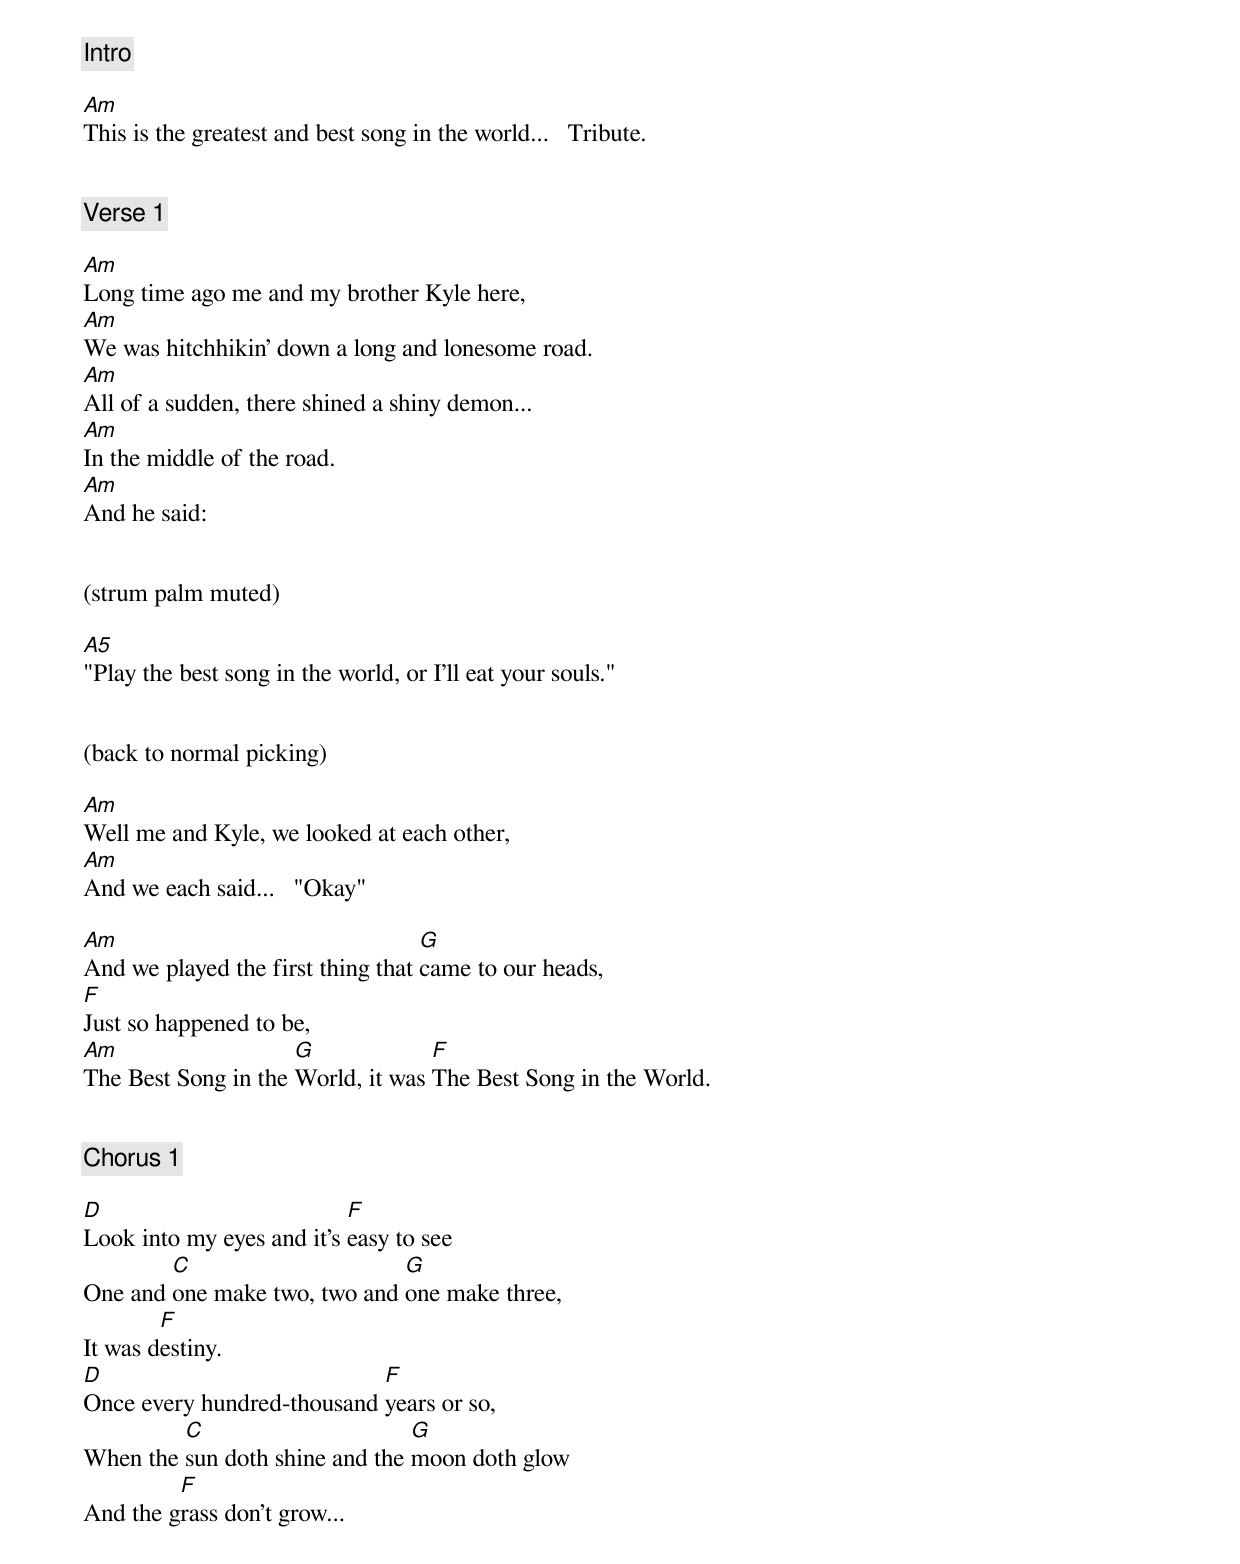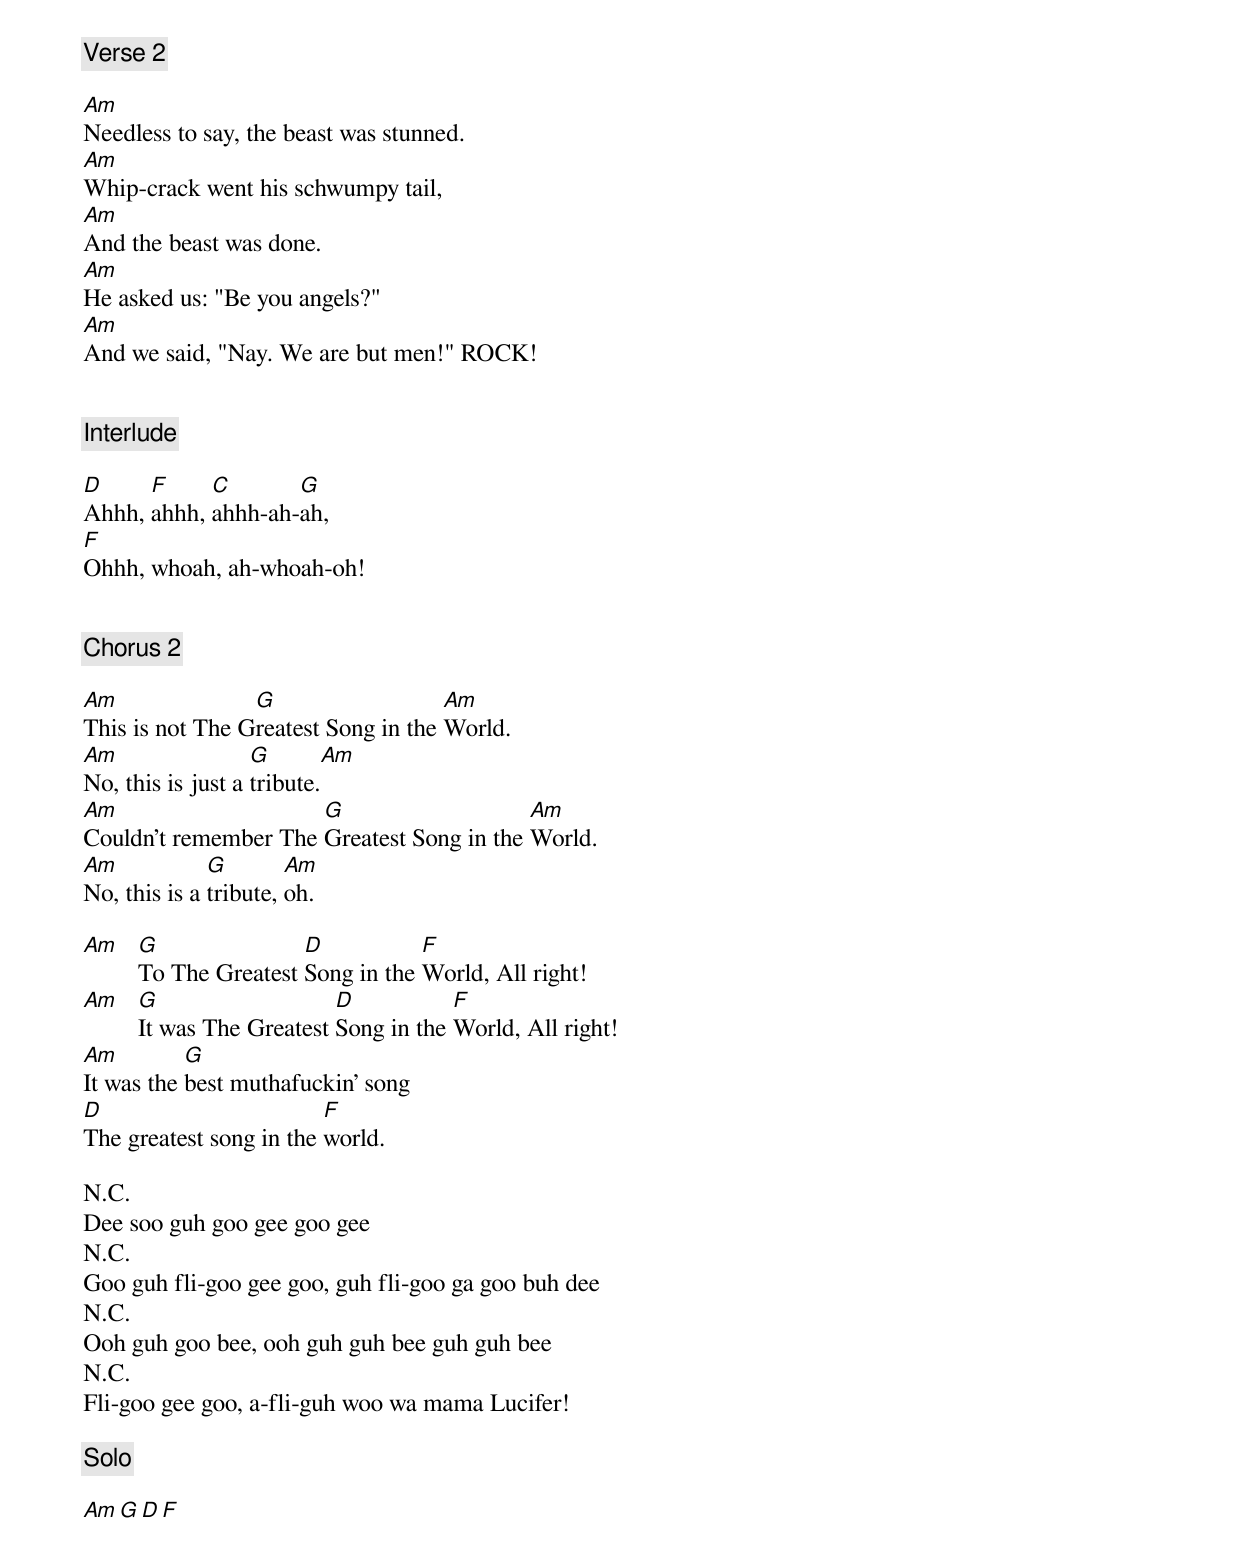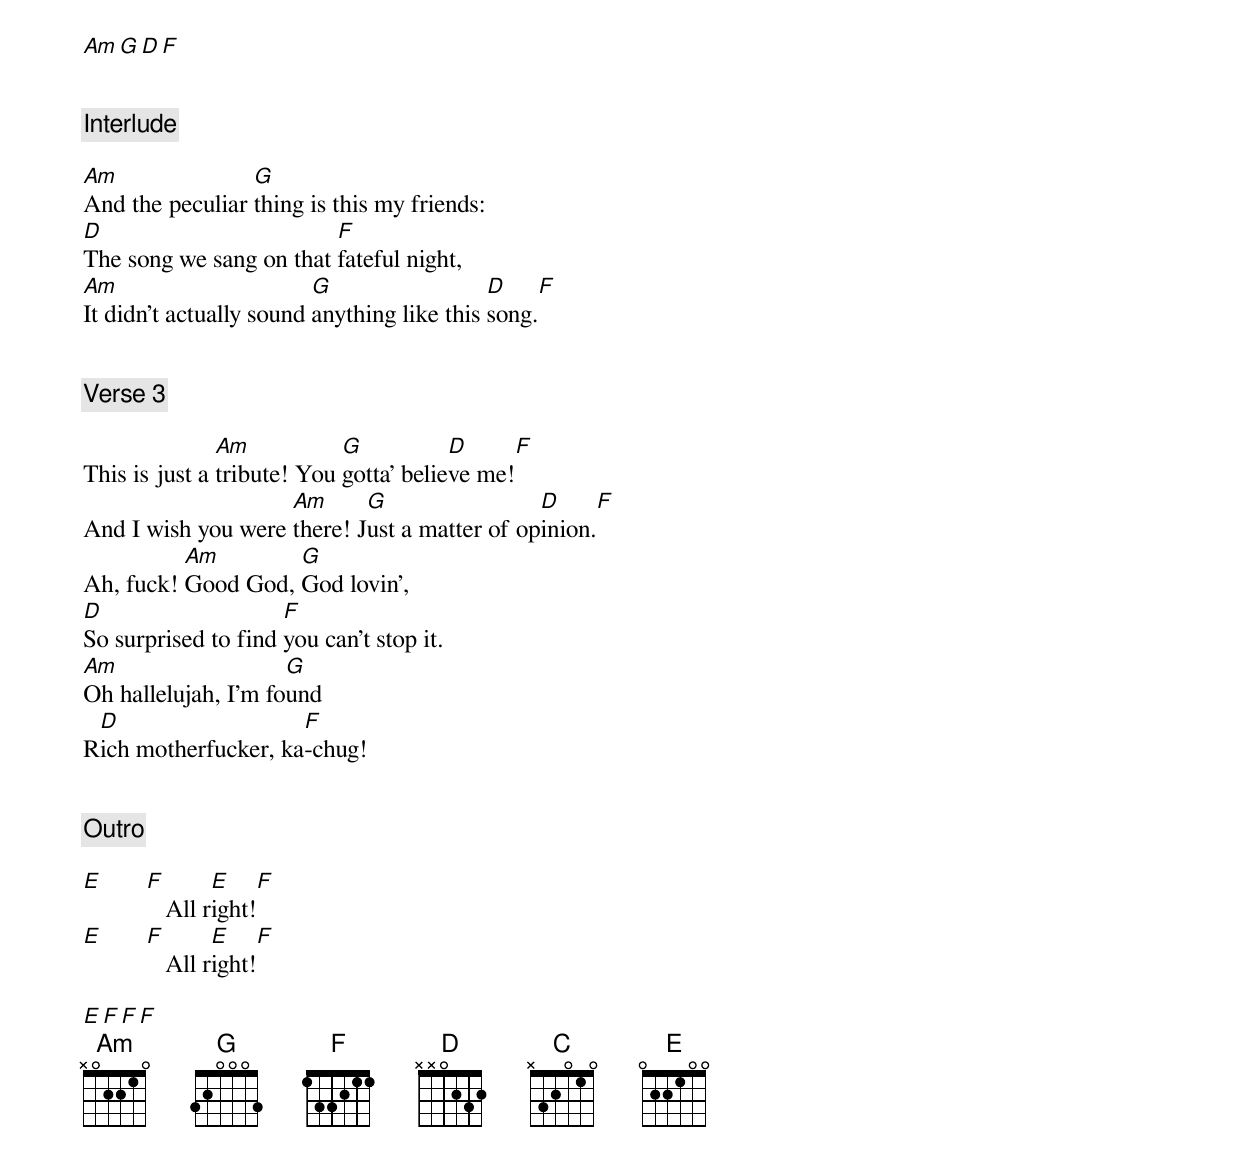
[Intro]

Am
This is the greatest and best song in the world...   Tribute.


[Verse 1]

Am
Long time ago me and my brother Kyle here,
Am
We was hitchhikin' down a long and lonesome road.
Am
All of a sudden, there shined a shiny demon...
Am
In the middle of the road.
Am
And he said:


(strum palm muted)

A5
"Play the best song in the world, or I'll eat your souls."


(back to normal picking)

Am
Well me and Kyle, we looked at each other,
Am
And we each said...   "Okay"

Am                                 G
And we played the first thing that came to our heads,
F
Just so happened to be,
Am                   G             F
The Best Song in the World, it was The Best Song in the World.


[Chorus 1]

D                          F
Look into my eyes and it's easy to see
        C                     G
One and one make two, two and one make three,
        F
It was destiny.
D                           F
Once every hundred-thousand years or so,
         C                      G
When the sun doth shine and the moon doth glow
         F
And the grass don't grow...


[Verse 2]

Am
Needless to say, the beast was stunned.
Am
Whip-crack went his schwumpy tail,
Am
And the beast was done.
Am
He asked us: "Be you angels?"
Am
And we said, "Nay. We are but men!" ROCK!


[Interlude]

D     F     C       G
Ahhh, ahhh, ahhh-ah-ah,
F
Ohhh, whoah, ah-whoah-oh!


[Chorus 2]

Am               G                   Am
This is not The Greatest Song in the World.
Am                 G        Am
No, this is just a tribute.
Am                    G                    Am
Couldn't remember The Greatest Song in the World.
Am            G        Am
No, this is a tribute, oh.

Am G               D           F
   To The Greatest Song in the World, All right!
Am G                   D           F
   It was The Greatest Song in the World, All right!
Am         G
It was the best muthafuckin' song
D                        F
The greatest song in the world.

N.C.
Dee soo guh goo gee goo gee
N.C.
Goo guh fli-goo gee goo, guh fli-goo ga goo buh dee
N.C.
Ooh guh goo bee, ooh guh guh bee guh guh bee
N.C.
Fli-goo gee goo, a-fli-guh woo wa mama Lucifer!

[Solo]

Am   G   D   F
Am   G   D   F


[Interlude]

Am               G
And the peculiar thing is this my friends:
D                        F
The song we sang on that fateful night,
Am                       G                  D      F
It didn't actually sound anything like this song.


[Verse 3]

               Am           G           D      F
This is just a tribute! You gotta' believe me!
                    Am      G                 D      F
And I wish you were there! Just a matter of opinion.
          Am        G
Ah, fuck! Good God, God lovin',
D                    F
So surprised to find you can't stop it.
Am                   G
Oh hallelujah, I'm found
 D                   F
Rich motherfucker, ka-chug!


[Outro]

E      F       E         F
          All right!
E      F       E         F
          All right!

E      F       F         F
